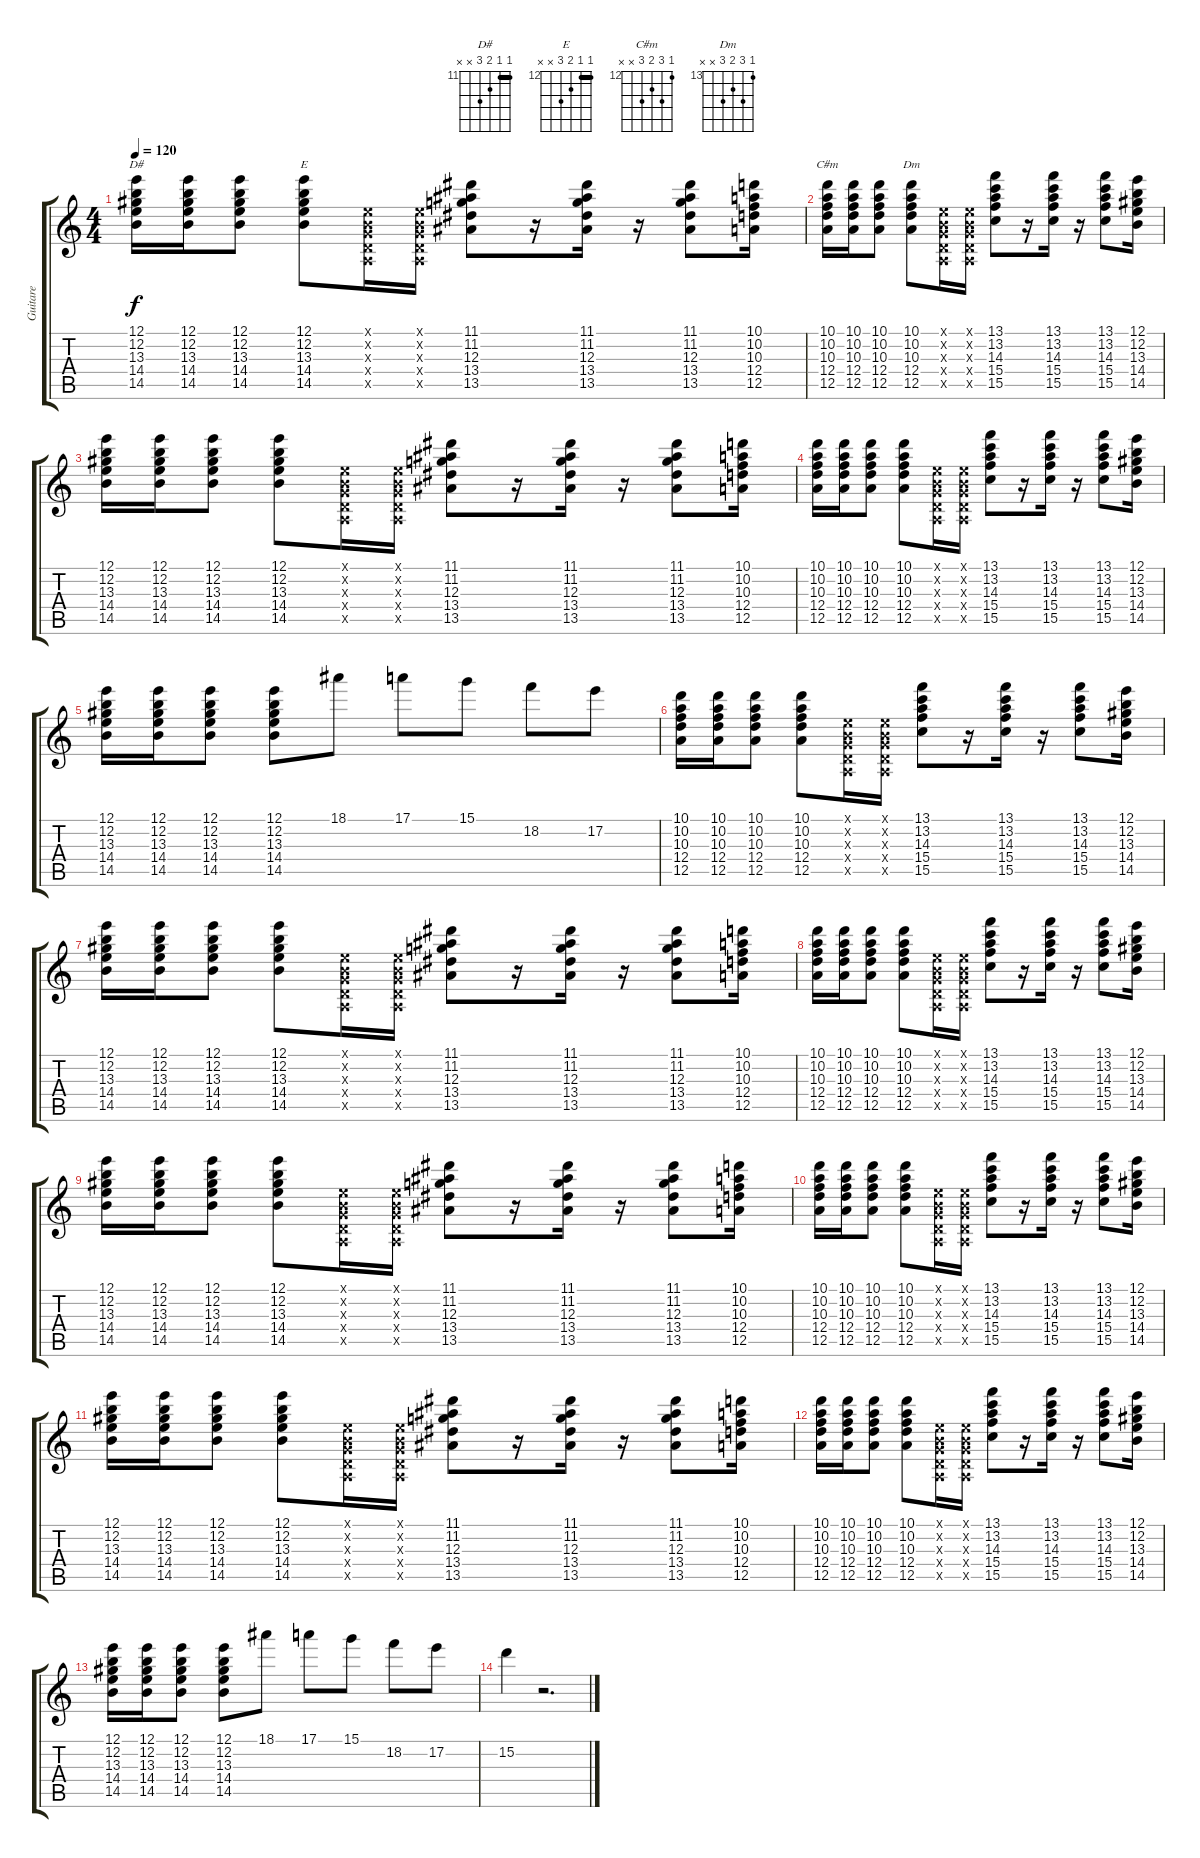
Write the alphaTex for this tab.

\track ("Guitare" "Guitare") {instrument acousticguitarnylon}
\staff {score tabs}
\tuning (E4 B3 G3 D3 A2 E2) {hide}
\chord ("D#" 11 11 12 13 x x) {firstfret 11 barre 11}
\chord ("E" 12 12 13 14 x x) {firstfret 12 barre 12}
\chord ("C#m" 12 14 13 14 x x) {firstfret 12}
\chord ("Dm" 13 15 14 15 x x) {firstfret 13}
\ts (4 4)
\tempo 120
\clef g2
\ks c
(12.1 12.2 13.3 14.4 14.5).16{ch "D#" dy f} (12.1 12.2 13.3 14.4 14.5).16 (12.1 12.2 13.3 14.4 14.5).8 (12.1 12.2 13.3 14.4 14.5).8{ch "E"} (0.1{x} 0.2{x} 0.3{x} 0.4{x} 0.5{x}).16 (0.1{x} 0.2{x} 0.3{x} 0.4{x} 0.5{x}).16 (11.1 11.2 12.3 13.4 13.5).8 r.16 (11.1 11.2 12.3 13.4 13.5).16 r.16 (11.1 11.2 12.3 13.4 13.5).8 (10.1 10.2 10.3 12.4 12.5).16 |
(10.1 10.2 10.3 12.4 12.5).16{ch "C#m"} (10.1 10.2 10.3 12.4 12.5).16 (10.1 10.2 10.3 12.4 12.5).8 (10.1 10.2 10.3 12.4 12.5).8{ch "Dm"} (0.1{x} 0.2{x} 0.3{x} 0.4{x} 0.5{x}).16 (0.1{x} 0.2{x} 0.3{x} 0.4{x} 0.5{x}).16 (13.1 13.2 14.3 15.4 15.5).8 r.16 (13.1 13.2 14.3 15.4 15.5).16 r.16 (13.1 13.2 14.3 15.4 15.5).8 (12.1 12.2 13.3 14.4 14.5).16 |
(12.1 12.2 13.3 14.4 14.5).16 (12.1 12.2 13.3 14.4 14.5).16 (12.1 12.2 13.3 14.4 14.5).8 (12.1 12.2 13.3 14.4 14.5).8 (0.1{x} 0.2{x} 0.3{x} 0.4{x} 0.5{x}).16 (0.1{x} 0.2{x} 0.3{x} 0.4{x} 0.5{x}).16 (11.1 11.2 12.3 13.4 13.5).8 r.16 (11.1 11.2 12.3 13.4 13.5).16 r.16 (11.1 11.2 12.3 13.4 13.5).8 (10.1 10.2 10.3 12.4 12.5).16 |
(10.1 10.2 10.3 12.4 12.5).16 (10.1 10.2 10.3 12.4 12.5).16 (10.1 10.2 10.3 12.4 12.5).8 (10.1 10.2 10.3 12.4 12.5).8 (0.1{x} 0.2{x} 0.3{x} 0.4{x} 0.5{x}).16 (0.1{x} 0.2{x} 0.3{x} 0.4{x} 0.5{x}).16 (13.1 13.2 14.3 15.4 15.5).8 r.16 (13.1 13.2 14.3 15.4 15.5).16 r.16 (13.1 13.2 14.3 15.4 15.5).8 (12.1 12.2 13.3 14.4 14.5).16 |
(12.1 12.2 13.3 14.4 14.5).16 (12.1 12.2 13.3 14.4 14.5).16 (12.1 12.2 13.3 14.4 14.5).8 (12.1 12.2 13.3 14.4 14.5).8 18.1.8 17.1.8 15.1.8 18.2.8 17.2.8 |
(10.1 10.2 10.3 12.4 12.5).16{volume 15 instrument acousticguitarnylon} (10.1 10.2 10.3 12.4 12.5).16 (10.1 10.2 10.3 12.4 12.5).8 (10.1 10.2 10.3 12.4 12.5).8 (0.1{x} 0.2{x} 0.3{x} 0.4{x} 0.5{x}).16 (0.1{x} 0.2{x} 0.3{x} 0.4{x} 0.5{x}).16 (13.1 13.2 14.3 15.4 15.5).8 r.16 (13.1 13.2 14.3 15.4 15.5).16 r.16 (13.1 13.2 14.3 15.4 15.5).8 (12.1 12.2 13.3 14.4 14.5).16 |
(12.1 12.2 13.3 14.4 14.5).16 (12.1 12.2 13.3 14.4 14.5).16 (12.1 12.2 13.3 14.4 14.5).8 (12.1 12.2 13.3 14.4 14.5).8 (0.1{x} 0.2{x} 0.3{x} 0.4{x} 0.5{x}).16 (0.1{x} 0.2{x} 0.3{x} 0.4{x} 0.5{x}).16 (11.1 11.2 12.3 13.4 13.5).8 r.16 (11.1 11.2 12.3 13.4 13.5).16 r.16 (11.1 11.2 12.3 13.4 13.5).8 (10.1 10.2 10.3 12.4 12.5).16 |
(10.1 10.2 10.3 12.4 12.5).16 (10.1 10.2 10.3 12.4 12.5).16 (10.1 10.2 10.3 12.4 12.5).8 (10.1 10.2 10.3 12.4 12.5).8 (0.1{x} 0.2{x} 0.3{x} 0.4{x} 0.5{x}).16 (0.1{x} 0.2{x} 0.3{x} 0.4{x} 0.5{x}).16 (13.1 13.2 14.3 15.4 15.5).8 r.16 (13.1 13.2 14.3 15.4 15.5).16 r.16 (13.1 13.2 14.3 15.4 15.5).8 (12.1 12.2 13.3 14.4 14.5).16 |
(12.1 12.2 13.3 14.4 14.5).16 (12.1 12.2 13.3 14.4 14.5).16 (12.1 12.2 13.3 14.4 14.5).8 (12.1 12.2 13.3 14.4 14.5).8 (0.1{x} 0.2{x} 0.3{x} 0.4{x} 0.5{x}).16 (0.1{x} 0.2{x} 0.3{x} 0.4{x} 0.5{x}).16 (11.1 11.2 12.3 13.4 13.5).8 r.16 (11.1 11.2 12.3 13.4 13.5).16 r.16 (11.1 11.2 12.3 13.4 13.5).8 (10.1 10.2 10.3 12.4 12.5).16 |
(10.1 10.2 10.3 12.4 12.5).16 (10.1 10.2 10.3 12.4 12.5).16 (10.1 10.2 10.3 12.4 12.5).8 (10.1 10.2 10.3 12.4 12.5).8 (0.1{x} 0.2{x} 0.3{x} 0.4{x} 0.5{x}).16 (0.1{x} 0.2{x} 0.3{x} 0.4{x} 0.5{x}).16 (13.1 13.2 14.3 15.4 15.5).8 r.16 (13.1 13.2 14.3 15.4 15.5).16 r.16 (13.1 13.2 14.3 15.4 15.5).8 (12.1 12.2 13.3 14.4 14.5).16 |
(12.1 12.2 13.3 14.4 14.5).16 (12.1 12.2 13.3 14.4 14.5).16 (12.1 12.2 13.3 14.4 14.5).8 (12.1 12.2 13.3 14.4 14.5).8 (0.1{x} 0.2{x} 0.3{x} 0.4{x} 0.5{x}).16 (0.1{x} 0.2{x} 0.3{x} 0.4{x} 0.5{x}).16 (11.1 11.2 12.3 13.4 13.5).8 r.16 (11.1 11.2 12.3 13.4 13.5).16 r.16 (11.1 11.2 12.3 13.4 13.5).8 (10.1 10.2 10.3 12.4 12.5).16 |
(10.1 10.2 10.3 12.4 12.5).16 (10.1 10.2 10.3 12.4 12.5).16 (10.1 10.2 10.3 12.4 12.5).8 (10.1 10.2 10.3 12.4 12.5).8 (0.1{x} 0.2{x} 0.3{x} 0.4{x} 0.5{x}).16 (0.1{x} 0.2{x} 0.3{x} 0.4{x} 0.5{x}).16 (13.1 13.2 14.3 15.4 15.5).8 r.16 (13.1 13.2 14.3 15.4 15.5).16 r.16 (13.1 13.2 14.3 15.4 15.5).8 (12.1 12.2 13.3 14.4 14.5).16 |
(12.1 12.2 13.3 14.4 14.5).16 (12.1 12.2 13.3 14.4 14.5).16 (12.1 12.2 13.3 14.4 14.5).8 (12.1 12.2 13.3 14.4 14.5).8 18.1.8 17.1.8 15.1.8 18.2.8 17.2.8 |
15.2.4 r.2{d}
